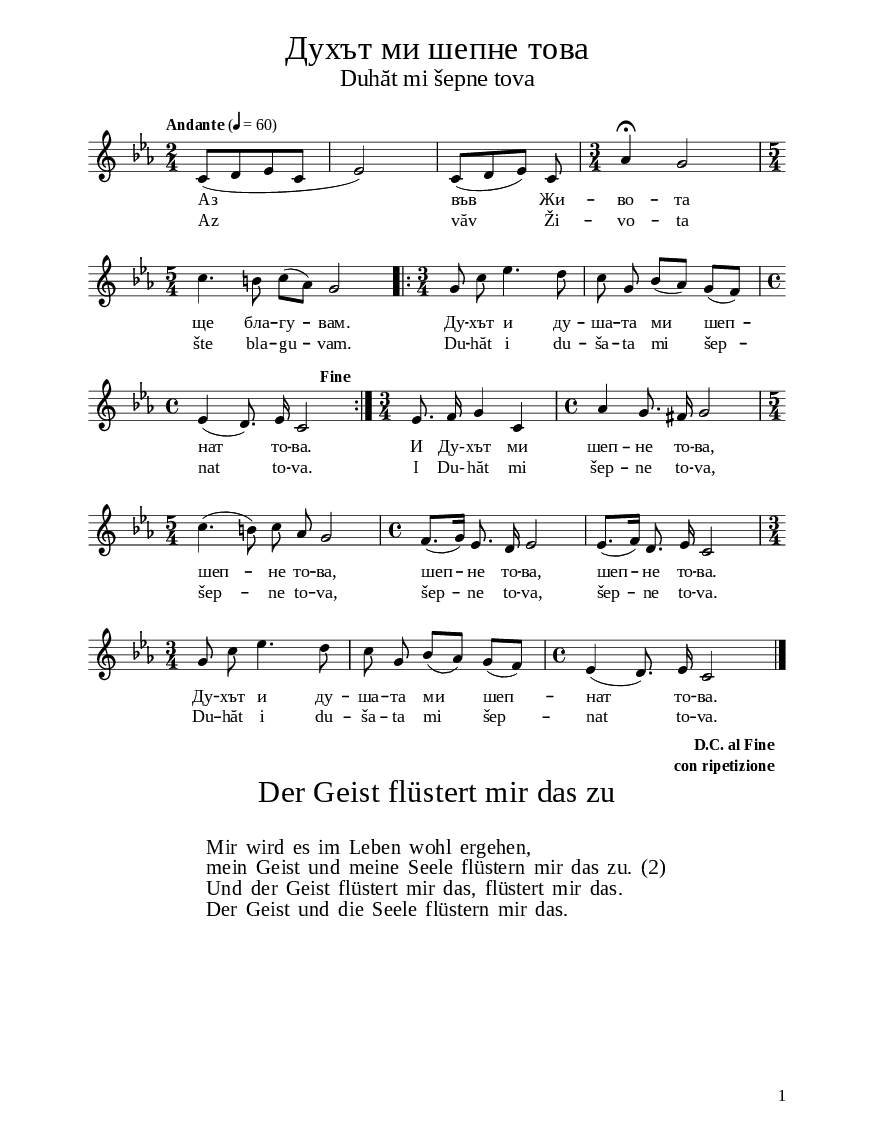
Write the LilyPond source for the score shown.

\version "2.24.1"

% include paper part and global functions
\include "include/globals.ily"

\bookpart {
  \label #'ref101_2
  \tocItem \markup "Духът ми шепне това – Duhăt mi šepne tova"
  \include "include/bookpart-paper.ily"
  \score {
    \include "include/score-layout.ily"


    \new Voice \absolute{
      \clef treble
      \key c \minor
      \time 2/4
      \tempoFunc "Andante" 4 "60"
      \autoBeamOff

      c'8 ( [ d'8 es'8 c'8 ] | es'2 ) | c'8 ( [ d'8 es'8] ) c'8 | \time 3/4  | as'4 ^\fermata g'2 | \time 5/4 \break

      c''4. b'8 c''8 ( [ as'8 ) ] g'2 | \repeat volta 2 {
        \time 3/4 g'8 c''8 es''4. d''8 | c''8 g'8 bes'8 ( [ as'8 ) ] g'8 ( [ f'8 ) ] | \time 4/4 \break

        es'4 ( d'8. ) es'16 \tempo "      Fine" c'2
      } \time 3/4 | es'8. f'16 g'4 c'4 | \time 4/4 | as'4 g'8. fis'16 g'2 | \time 5/4 \break

      c''4. ( b'8 ) c''8 as'8 g'2 | \time 4/4 | f'8. ( [ g'16 ) ] es'8. d'16 es'2 | es'8. ( [ f'16 ) ] d'8. es'16 c'2 | \time 3/4 \break

      g'8 c''8 es''4. d''8 | c''8 g'8 bes'8 ( [ as'8 ) ] g'8 ( [ f'8 ) ] | \time 4/4 | es'4 ( d'8. ) es'16 c'2  \bar "|."

    }

    \addlyrics {
      Аз     във   Жи --
      во -- та ще бла -- гу -- вам. Ду
      -- хът и ду -- ша -- та ми  шеп
      -- нат  то -- ва. И "Ду-" -- хът
      ми шеп -- не то -- ва, шеп -- не
      то -- ва, шеп -- не то -- ва,
      шеп -- не то -- ва. Ду -- хът и
      ду -- ша -- та ми  шеп -- нат
      то -- ва.}
     \addlyrics {
      Az     văv   Ži --
      vo -- ta šte bla -- gu -- vam. Du
      -- hăt i du -- ša -- ta mi  šep
      -- nat  to -- va. I "Du-" -- hăt
      mi šep -- ne to -- va, šep -- ne
      to -- va, šep -- ne to -- va,
      šep -- ne to -- va. Du -- hăt i
      du -- ša -- ta mi  šep -- nat
      to -- va.}


        \header {
          title = \titleFunc "Духът ми шепне това" "Duhăt mi šepne tova"
        }

        \midi{}

      } % score

      \markup \dc-two "D.C. al Fine" "con ripetizione"
      

      % include foreign translation(s) of the song
    
      \version "2.22.0"

\markup \fill-line { \fontsize #6 "Der Geist flüstert mir das zu" }
\markup \null
\markup \null
\markup \fontsize #+2.5 {
  \hspace #10
  \override #'(baseline-skip . 2)

  \column {
    \line { " " }

\line { " " Mir wird es im Leben wohl ergehen, }

\line { " " mein Geist und meine Seele flüstern mir das zu. (2)}

\line { " " Und der Geist flüstert mir das, flüstert mir das.}

\line { " " Der Geist und die Seele flüstern mir das.}

  }
}


    } % bookpart
